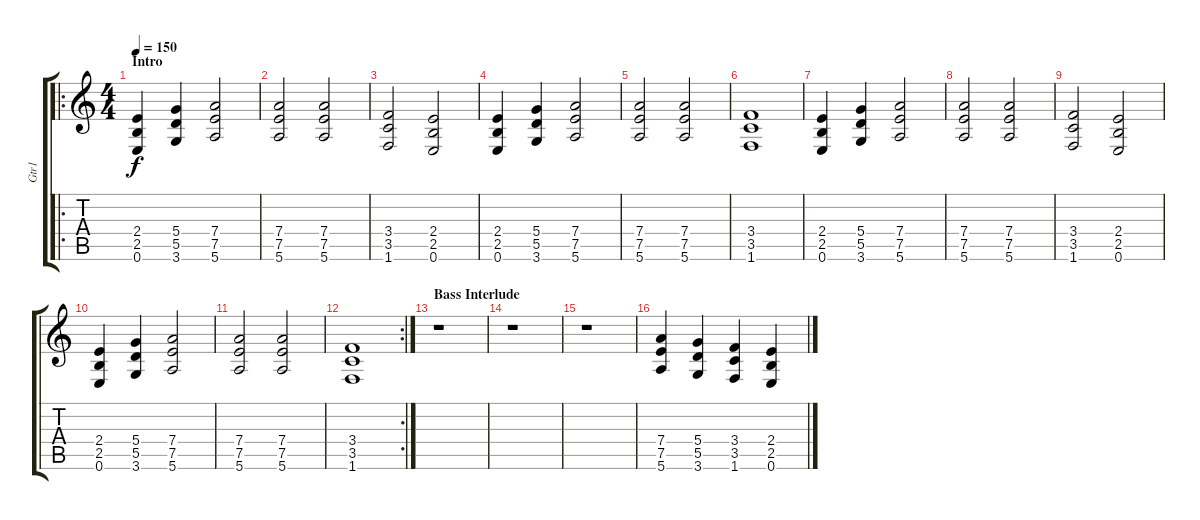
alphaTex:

\track ("Gtr1" "Gtr1") {instrument overdrivenguitar}
\staff {score tabs}
\tuning (E4 B3 G3 D3 A2 E2) {hide}
\ro
\ts (4 4)
\section ("" "Intro")
\tempo 150
\clef g2
\ks c
(2.4 2.5 0.6).4{dy f instrument overdrivenguitar} (5.4 5.5 3.6).4 (7.4 7.5 5.6).2 |
(7.4 7.5 5.6).2 (7.4 7.5 5.6).2 |
(3.4 3.5 1.6).2 (2.4 2.5 0.6).2 |
(2.4 2.5 0.6).4 (5.4 5.5 3.6).4 (7.4 7.5 5.6).2 |
(7.4 7.5 5.6).2 (7.4 7.5 5.6).2 |
(3.4 3.5 1.6).1 |
(2.4 2.5 0.6).4 (5.4 5.5 3.6).4 (7.4 7.5 5.6).2 |
(7.4 7.5 5.6).2 (7.4 7.5 5.6).2 |
(3.4 3.5 1.6).2 (2.4 2.5 0.6).2 |
(2.4 2.5 0.6).4 (5.4 5.5 3.6).4 (7.4 7.5 5.6).2 |
(7.4 7.5 5.6).2 (7.4 7.5 5.6).2 |
\rc 2
(3.4 3.5 1.6).1 |
\section ("" "Bass Interlude")
r.1 |
r.1 |
r.1 |
(7.4 7.5 5.6).4 (5.4 5.5 3.6).4 (3.4 3.5 1.6).4 (2.4 2.5 0.6).4
